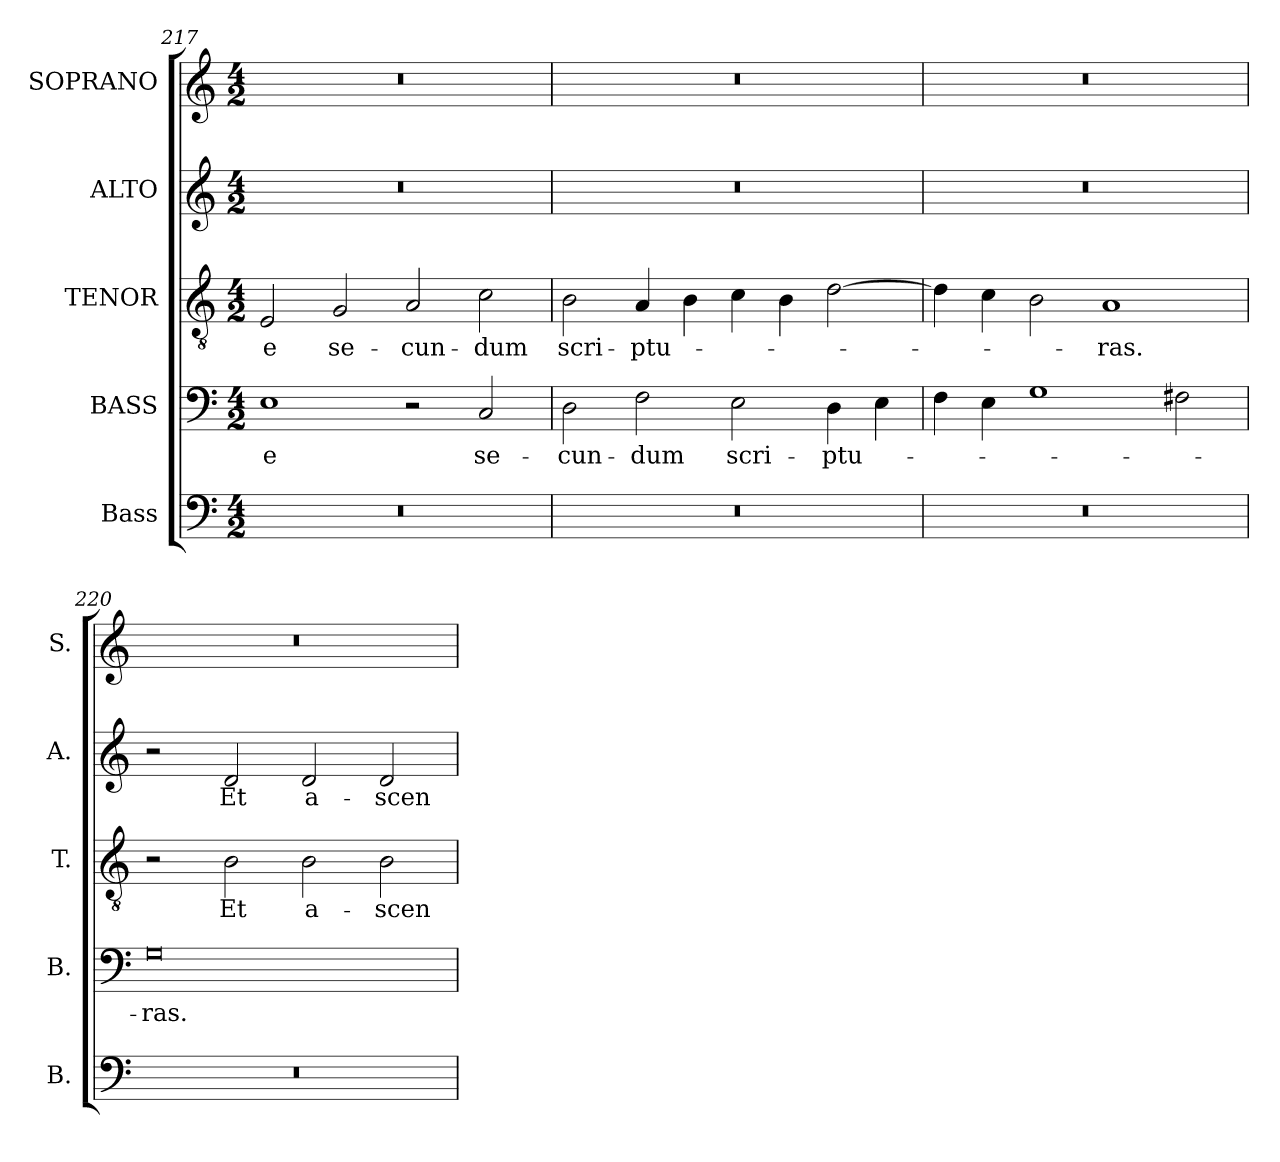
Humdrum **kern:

**kern	**kern	**text	**kern	**text	**kern	**text	**kern
*part5	*part4	*part4	*part3	*part3	*part2	*part2	*part1
*staff5	*staff4	*staff4	*staff3	*staff3	*staff2	*staff2	*staff1
*I"Bass	*I"BASS	*	*I"TENOR	*	*I"ALTO	*	*I"SOPRANO
*I'B.	*I'B.	*	*I'T.	*	*I'A.	*	*I'S.
*clefF4	*clefF4	*	*clefGv2	*	*clefG2	*	*clefG2
*	*	*	*ITrd7c12	*	*	*	*
*k[]	*k[]	*	*k[]	*	*k[]	*	*k[]
*C:	*C:	*	*C:	*	*C:	*	*C:
*M4/2	*M4/2	*	*M4/2	*	*M4/2	*	*M4/2
=217	=217	=217	=217	=217	=217	=217	=217
!LO:N:vis=1	!	!	!	!	!	!	!
!	!	!LO:LY:b:color=#000000	!	!	!	!	!
!	!	!	!	!LO:LY:b:color=#000000	!LO:N:vis=1	!	!LO:N:vis=1
0r	1Ei	-e	2EEi/	-e	0r	.	0r
!	!	!	!	!LO:LY:b:color=#000000	!	!	!
.	.	.	2GGi/	se-	.	.	.
!	!	!	!	!LO:LY:b:color=#000000	!	!	!
.	2r	.	2AAi/	-cun-	.	.	.
!	!	!LO:LY:b:color=#000000	!	!	!	!	!
!	!	!	!	!LO:LY:b:color=#000000	!	!	!
.	2Ci/	se-	2Ci\	-dum	.	.	.
=218	=218	=218	=218	=218	=218	=218	=218
!LO:N:vis=1	!	!	!	!	!	!	!
!	!	!LO:LY:b:color=#000000	!	!	!	!	!
!	!	!	!	!LO:LY:b:color=#000000	!LO:N:vis=1	!	!LO:N:vis=1
0r	2Di\	-cun-	2BBi\	scri-	0r	.	0r
!	!	!LO:LY:b:color=#000000	!	!	!	!	!
!	!	!	!	!LO:LY:b:color=#000000	!	!	!
.	2Fi\	-dum	4AAi/	-ptu-	.	.	.
.	.	.	4BBi\	.	.	.	.
!	!	!LO:LY:b:color=#000000	!	!	!	!	!
.	2Ei\	scri-	4Ci\	.	.	.	.
.	.	.	4BBi\	.	.	.	.
!	!	!LO:LY:b:color=#000000	!	!	!	!	!
.	4Di\	-ptu-	[2Di\	.	.	.	.
.	4Ei\	.	.	.	.	.	.
=219	=219	=219	=219	=219	=219	=219	=219
!LO:N:vis=1	!	!	!	!	!LO:N:vis=1	!	!LO:N:vis=1
0r	4Fi\	.	4Di\]	.	0r	.	0r
.	4Ei\	.	4Ci\	.	.	.	.
.	1Gi	.	2BBi\	.	.	.	.
!	!	!	!	!LO:LY:b:color=#000000	!	!	!
.	.	.	1AAi	-ras.	.	.	.
.	2F#Xi\	.	.	.	.	.	.
!!LO:LB:g=z
=220	=220	=220	=220	=220	=220	=220	=220
!LO:N:vis=1	!	!	!	!	!	!	!
!	!	!LO:LY:b:color=#000000	!	!	!	!	!LO:N:vis=1
0r	0Gi	-ras.	2r	.	2r	.	0r
!	!	!	!	!LO:LY:b:color=#000000	!	!	!
!	!	!	!	!	!	!LO:LY:b:color=#000000	!
.	.	.	2BBi\	Et	2di/	Et	.
!	!	!	!	!LO:LY:b:color=#000000	!	!	!
!	!	!	!	!	!	!LO:LY:b:color=#000000	!
.	.	.	2BBi\	a-	2di/	a-	.
!	!	!	!	!LO:LY:b:color=#000000	!	!	!
!	!	!	!	!	!	!LO:LY:b:color=#000000	!
.	.	.	2BBi\	-scen-	2di/	-scen-	.
=	=	=	=	=	=	=	=
*-	*-	*-	*-	*-	*-	*-	*-
